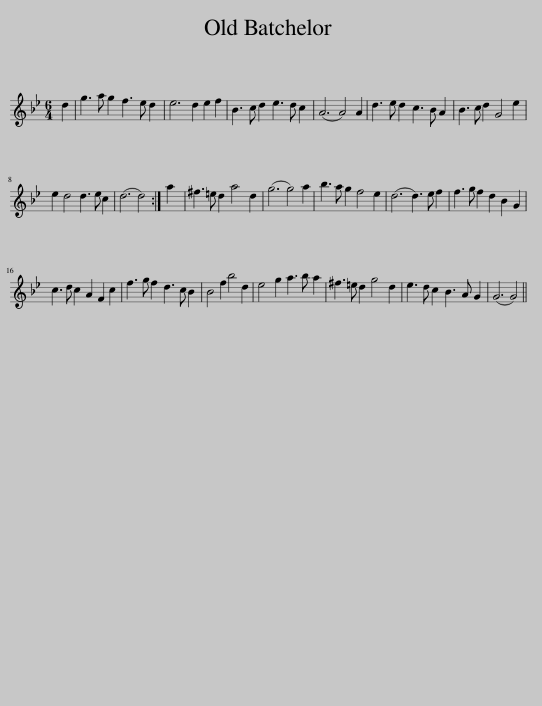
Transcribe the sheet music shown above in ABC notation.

X:1
L:1/8
M:6/4
I:linebreak $
K:Gmin
V:1 treble
V:1
 d2 | g3 a g2 f3 e d2 | e6 d2 e2 f2 | B3 c d2 e3 d c2 | (A6 A4) A2 | %5
 d3 e d2 c3 B A2 | B3 c d2 G4 e2 |$ e2 d4 d3 e c2 | (d6 d4) :| a2 | %10
 ^f3 =e d2 a4 d2 | (g6 g4) a2 | b3 a g2 f4 e2 | (d6 d3) e f2 | f3 g f2 d2 B2 G2 |$ %15
 c3 d c2 A2 F2 c2 | f3 g f2 d3 c B2 | B4 f2 b4 d2 | e4 g2 a3 b a2 | ^f3 =e d2 g4 d2 | %20
 e3 d c2 B3 A G2 | (G6 G4) || %22
